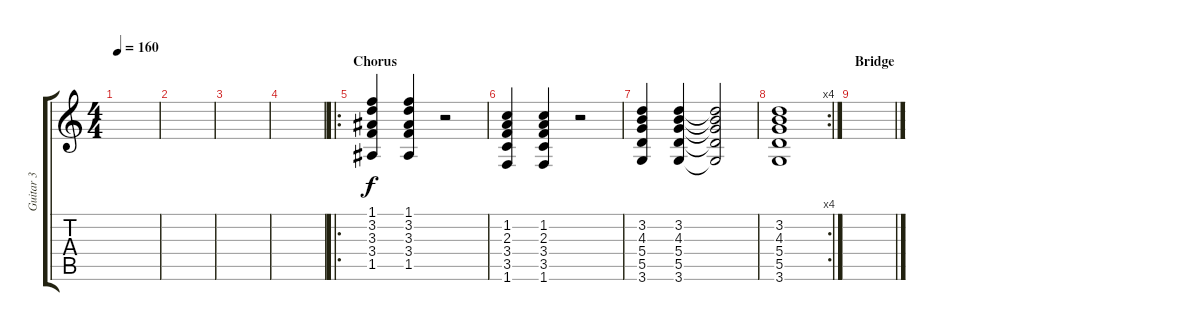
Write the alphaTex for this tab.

\track ("Guitar 3" "Guitar 3") {instrument distortionguitar}
\staff {score tabs}
\tuning (E4 B3 G3 D3 A2 E2) {hide}
\ts (4 4)
\tempo 160
\clef g2
\ks c
|
|
|
|
\ro
\section ("" "Chorus")
(1.1 3.2 3.3 3.4 1.5).4 (1.1 3.2 3.3 3.4 1.5).4 r.2 |
(1.2 2.3 3.4 3.5 1.6).4 (1.2 2.3 3.4 3.5 1.6).4 r.2 |
(3.2 4.3 5.4 5.5 3.6).4 (3.2 4.3 5.4 5.5 3.6).4 (3.2{t} 4.3{t} 5.4{t} 5.5{t} 3.6{t}).2 |
\rc 4
(3.2 4.3 5.4 5.5 3.6).1 |
\section ("" "Bridge")
